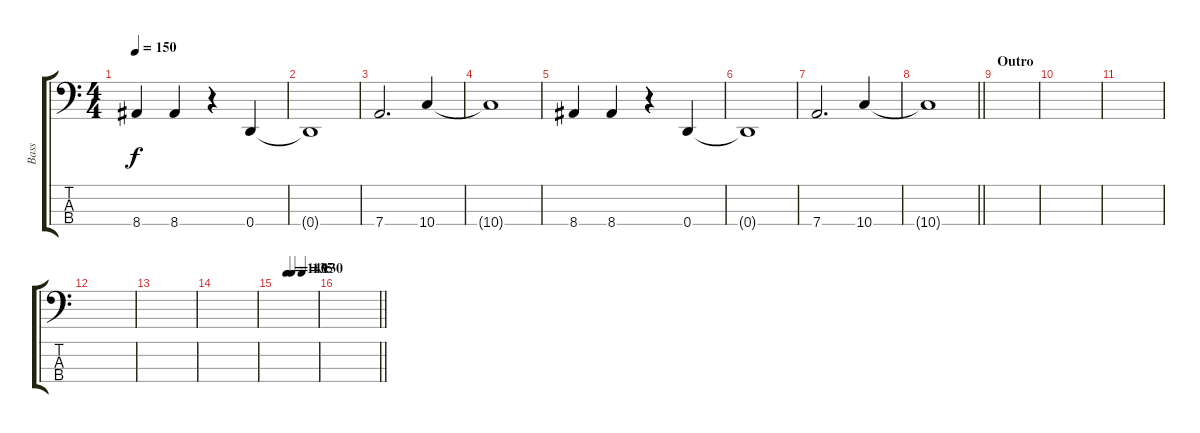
\track ("Bass" "Bass") {instrument electricbassfinger}
\staff {score tabs}
\tuning (G2 D2 A1 D1) {hide}
\ts (4 4)
\tempo 150
\clef f4
\ks c
8.4.4{dy f} 8.4.4 r.4 0.4.4 |
0.4{t}.1 |
7.4.2{d} 10.4.4 |
10.4{t}.1 |
8.4.4 8.4.4 r.4 0.4.4 |
0.4{t}.1 |
7.4.2{d} 10.4.4 |
\barLineRight lightlight
10.4{t}.1 |
\section ("" "Outro")
|
|
|
|
|
|
\tempo (140 0.25)
\tempo (135 0.375)
\tempo (130 0.625)
|
\barLineRight lightlight
